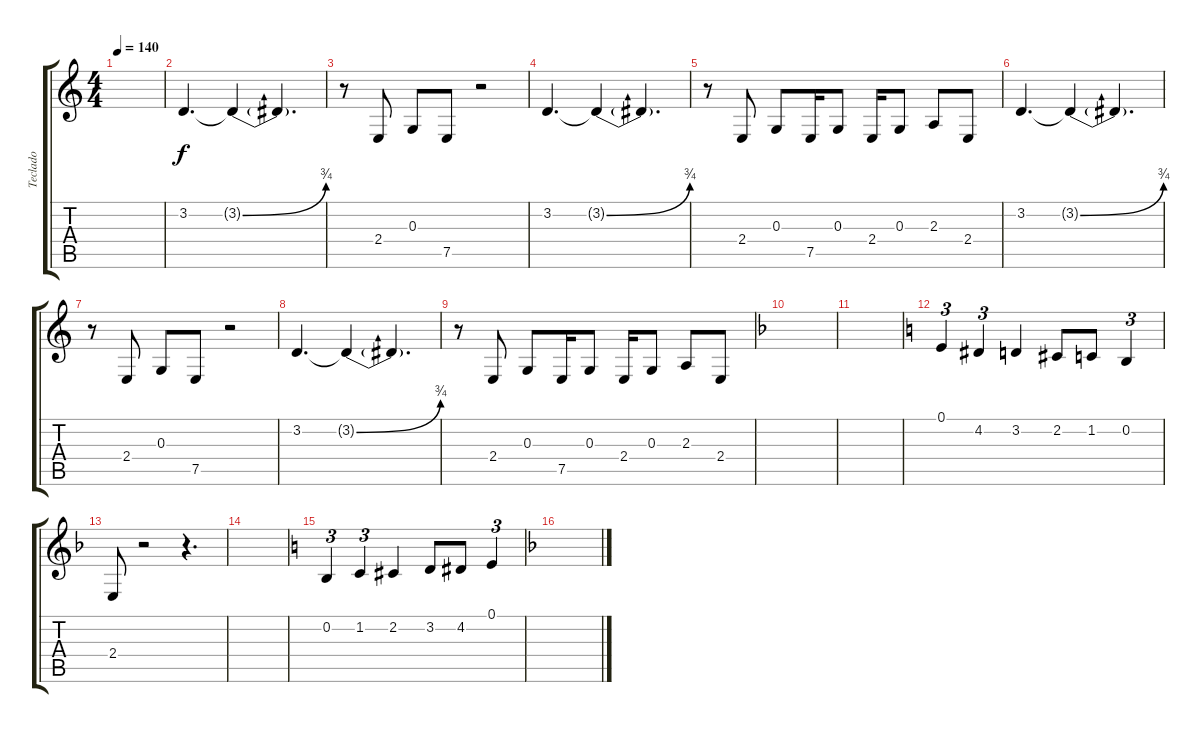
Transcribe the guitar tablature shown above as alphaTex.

\track ("Teclado" "Teclado") {instrument altosax}
\staff {score tabs}
\tuning (E4 B3 G3 D3 A2 E2) {hide}
\ts (4 4)
\tempo 140
\clef g2
\ks c
|
3.2.4{d} 3.2{be (bend 0 0 60 3) t}.4 3.2{t}.4{d} |
r.8 2.4.8 0.3.8 7.5.8 r.2 |
3.2.4{d} 3.2{be (bend 0 0 60 3) t}.4 3.2{t}.4{d} |
r.8 2.4.8 0.3.8 7.5.16 0.3.8 2.4.16 0.3.8 2.3.8 2.4.8 |
3.2.4{d} 3.2{be (bend 0 0 60 3) t}.4 3.2{t}.4{d} |
r.8 2.4.8 0.3.8 7.5.8 r.2 |
3.2.4{d} 3.2{be (bend 0 0 60 3) t}.4 3.2{t}.4{d} |
r.8 2.4.8 0.3.8 7.5.16 0.3.8 2.4.16 0.3.8 2.3.8 2.4.8 |
\ks f
|
|
\ks c
0.1.4{tu (3 2)} 4.2.4{tu (3 2)} 3.2.4 2.2.8 1.2.8 0.2.4{tu (3 2)} |
\ks f
2.4.8 r.2 r.4{d} |
|
\ks c
0.2.4{tu (3 2)} 1.2.4{tu (3 2)} 2.2.4 3.2.8 4.2.8 0.1.4{tu (3 2)} |
\ks f
